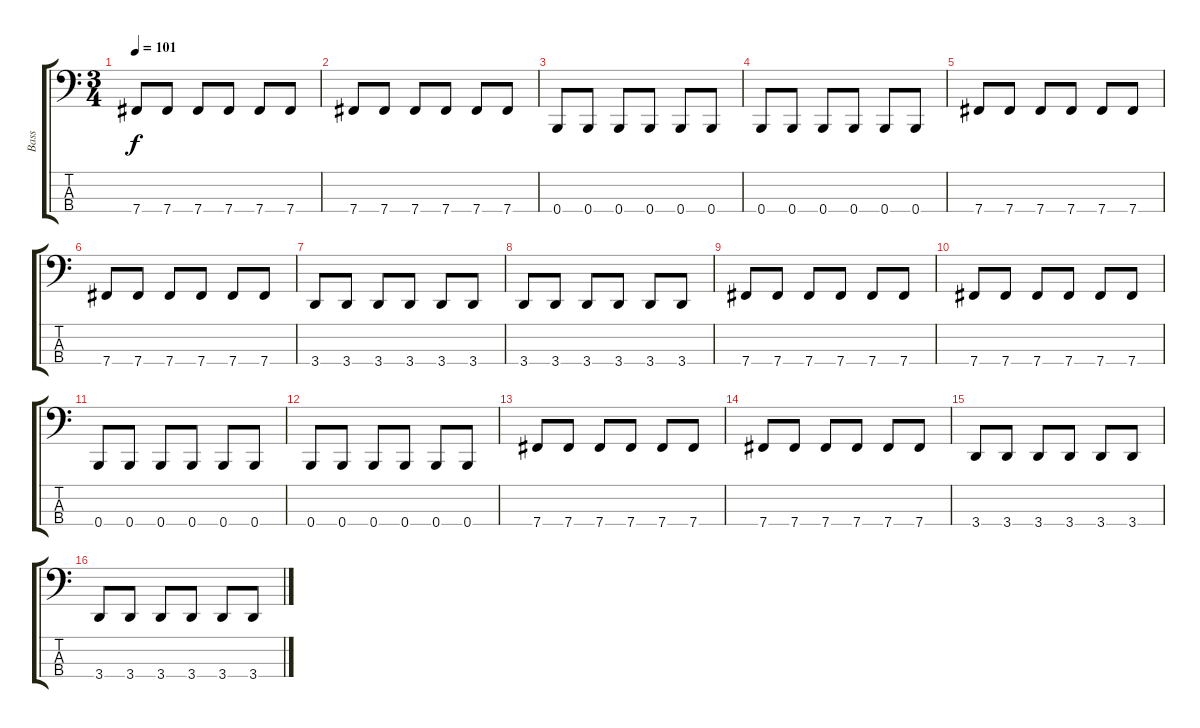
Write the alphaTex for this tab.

\track ("Bass" "Bass") {instrument electricbasspick}
\staff {score tabs}
\tuning (E2 B1 Gb1 B0) {hide}
\ts (3 4)
\tempo 101
\clef f4
\ks c
7.4.8{dy f} 7.4.8 7.4.8 7.4.8 7.4.8 7.4.8 |
7.4.8 7.4.8 7.4.8 7.4.8 7.4.8 7.4.8 |
0.4.8 0.4.8 0.4.8 0.4.8 0.4.8 0.4.8 |
0.4.8 0.4.8 0.4.8 0.4.8 0.4.8 0.4.8 |
7.4.8 7.4.8 7.4.8 7.4.8 7.4.8 7.4.8 |
7.4.8 7.4.8 7.4.8 7.4.8 7.4.8 7.4.8 |
3.4.8 3.4.8 3.4.8 3.4.8 3.4.8 3.4.8 |
3.4.8 3.4.8 3.4.8 3.4.8 3.4.8 3.4.8 |
7.4.8 7.4.8 7.4.8 7.4.8 7.4.8 7.4.8 |
7.4.8 7.4.8 7.4.8 7.4.8 7.4.8 7.4.8 |
0.4.8 0.4.8 0.4.8 0.4.8 0.4.8 0.4.8 |
0.4.8 0.4.8 0.4.8 0.4.8 0.4.8 0.4.8 |
7.4.8 7.4.8 7.4.8 7.4.8 7.4.8 7.4.8 |
7.4.8 7.4.8 7.4.8 7.4.8 7.4.8 7.4.8 |
3.4.8 3.4.8 3.4.8 3.4.8 3.4.8 3.4.8 |
3.4.8 3.4.8 3.4.8 3.4.8 3.4.8 3.4.8
